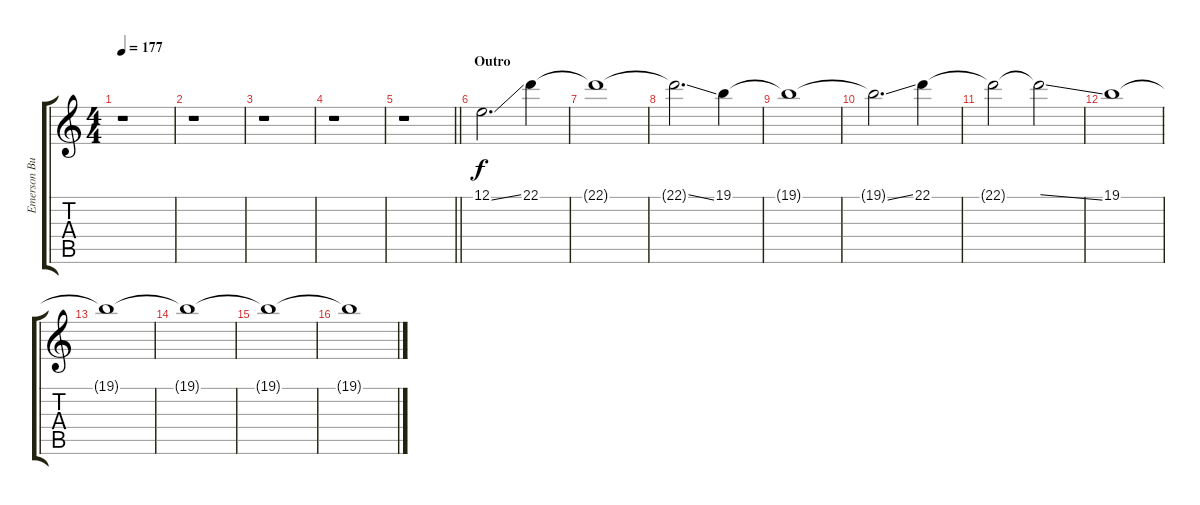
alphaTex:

\track ("Emerson Burton (Keyboard)" "Emerson Bu") {instrument whistle}
\staff {score tabs}
\tuning (E4 B3 G3 D3 A2 E2) {hide}
\ts (4 4)
\tempo 177
\clef g2
\ks c
r.1{dy f} |
r.1 |
r.1 |
r.1 |
\barLineRight lightlight
r.1 |
\section ("" "Outro")
12.1{ss}.2{d} 22.1.4 |
22.1{t}.1 |
22.1{ss t}.2{d} 19.1.4 |
19.1{t}.1 |
19.1{ss t}.2{d} 22.1.4 |
22.1{t}.2 22.1{ss t}.2 |
19.1.1 |
19.1{t}.1 |
19.1{t}.1 |
19.1{t}.1 |
19.1{t}.1
